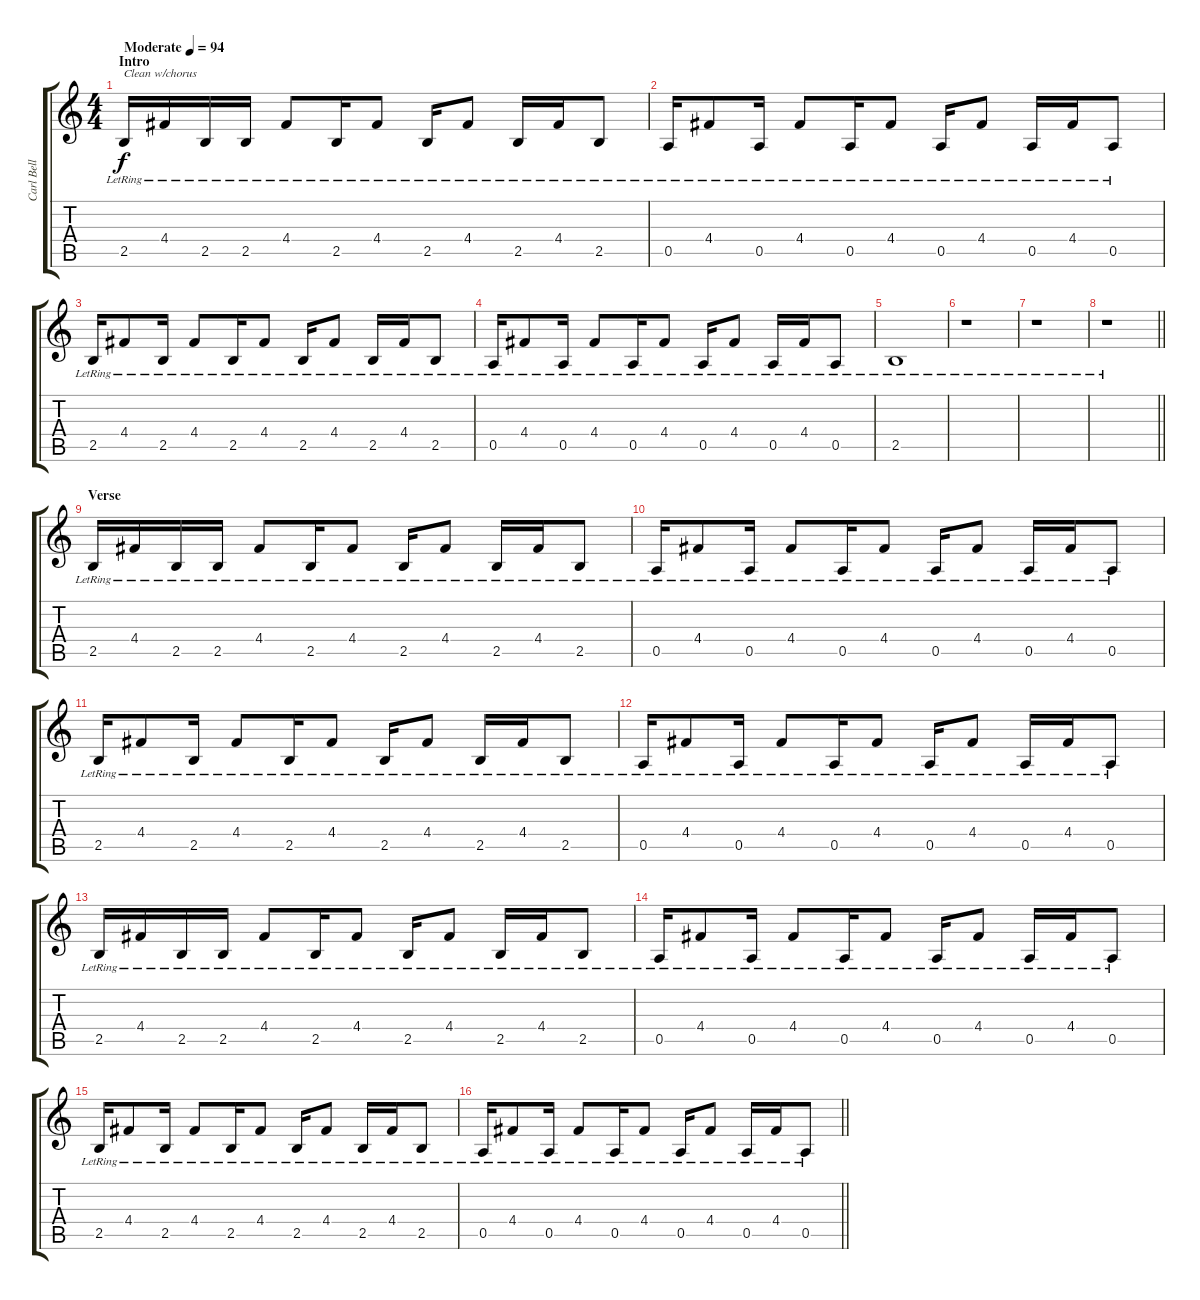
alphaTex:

\track ("Carl Bell (Rhythm Guitar)" "Carl Bell ") {instrument electricguitarclean}
\staff {score tabs}
\tuning (E4 B3 G3 D3 A2 D2) {hide}
\ts (4 4)
\section ("" "Intro")
\tempo (94 "Moderate")
\clef g2
\ks c
2.5{lr}.16{txt "Clean w/chorus" dy f volume 16 instrument electricguitarjazz} 4.4{lr}.16 2.5{lr}.16 2.5{lr}.16 4.4{lr}.8 2.5{lr}.16 4.4{lr}.8 2.5{lr}.16 4.4{lr}.8 2.5{lr}.16 4.4{lr}.16 2.5{lr}.8 |
0.5{lr}.16 4.4{lr}.8 0.5{lr}.16 4.4{lr}.8 0.5{lr}.16 4.4{lr}.8 0.5{lr}.16 4.4{lr}.8 0.5{lr}.16 4.4{lr}.16 0.5{lr}.8 |
2.5{lr}.16 4.4{lr}.8 2.5{lr}.16 4.4{lr}.8 2.5{lr}.16 4.4{lr}.8 2.5{lr}.16 4.4{lr}.8 2.5{lr}.16 4.4{lr}.16 2.5{lr}.8 |
0.5{lr}.16 4.4{lr}.8 0.5{lr}.16 4.4{lr}.8 0.5{lr}.16 4.4{lr}.8 0.5{lr}.16 4.4{lr}.8 0.5{lr}.16 4.4{lr}.16 0.5{lr}.8 |
2.5{lr}.1{volume 10} |
r.1 |
r.1 |
\barLineRight lightlight
r.1 |
\section ("" "Verse")
2.5{lr}.16{volume 15} 4.4{lr}.16 2.5{lr}.16 2.5{lr}.16 4.4{lr}.8 2.5{lr}.16 4.4{lr}.8 2.5{lr}.16 4.4{lr}.8 2.5{lr}.16 4.4{lr}.16 2.5{lr}.8 |
0.5{lr}.16 4.4{lr}.8 0.5{lr}.16 4.4{lr}.8 0.5{lr}.16 4.4{lr}.8 0.5{lr}.16 4.4{lr}.8 0.5{lr}.16 4.4{lr}.16 0.5{lr}.8 |
2.5{lr}.16 4.4{lr}.8 2.5{lr}.16 4.4{lr}.8 2.5{lr}.16 4.4{lr}.8 2.5{lr}.16 4.4{lr}.8 2.5{lr}.16 4.4{lr}.16 2.5{lr}.8 |
0.5{lr}.16 4.4{lr}.8 0.5{lr}.16 4.4{lr}.8 0.5{lr}.16 4.4{lr}.8 0.5{lr}.16 4.4{lr}.8 0.5{lr}.16 4.4{lr}.16 0.5{lr}.8 |
2.5{lr}.16 4.4{lr}.16 2.5{lr}.16 2.5{lr}.16 4.4{lr}.8 2.5{lr}.16 4.4{lr}.8 2.5{lr}.16 4.4{lr}.8 2.5{lr}.16 4.4{lr}.16 2.5{lr}.8 |
0.5{lr}.16 4.4{lr}.8 0.5{lr}.16 4.4{lr}.8 0.5{lr}.16 4.4{lr}.8 0.5{lr}.16 4.4{lr}.8 0.5{lr}.16 4.4{lr}.16 0.5{lr}.8 |
2.5{lr}.16 4.4{lr}.8 2.5{lr}.16 4.4{lr}.8 2.5{lr}.16 4.4{lr}.8 2.5{lr}.16 4.4{lr}.8 2.5{lr}.16 4.4{lr}.16 2.5{lr}.8 |
\barLineRight lightlight
0.5{lr}.16 4.4{lr}.8 0.5{lr}.16 4.4{lr}.8 0.5{lr}.16 4.4{lr}.8 0.5{lr}.16 4.4{lr}.8 0.5{lr}.16 4.4{lr}.16 0.5{lr}.8
